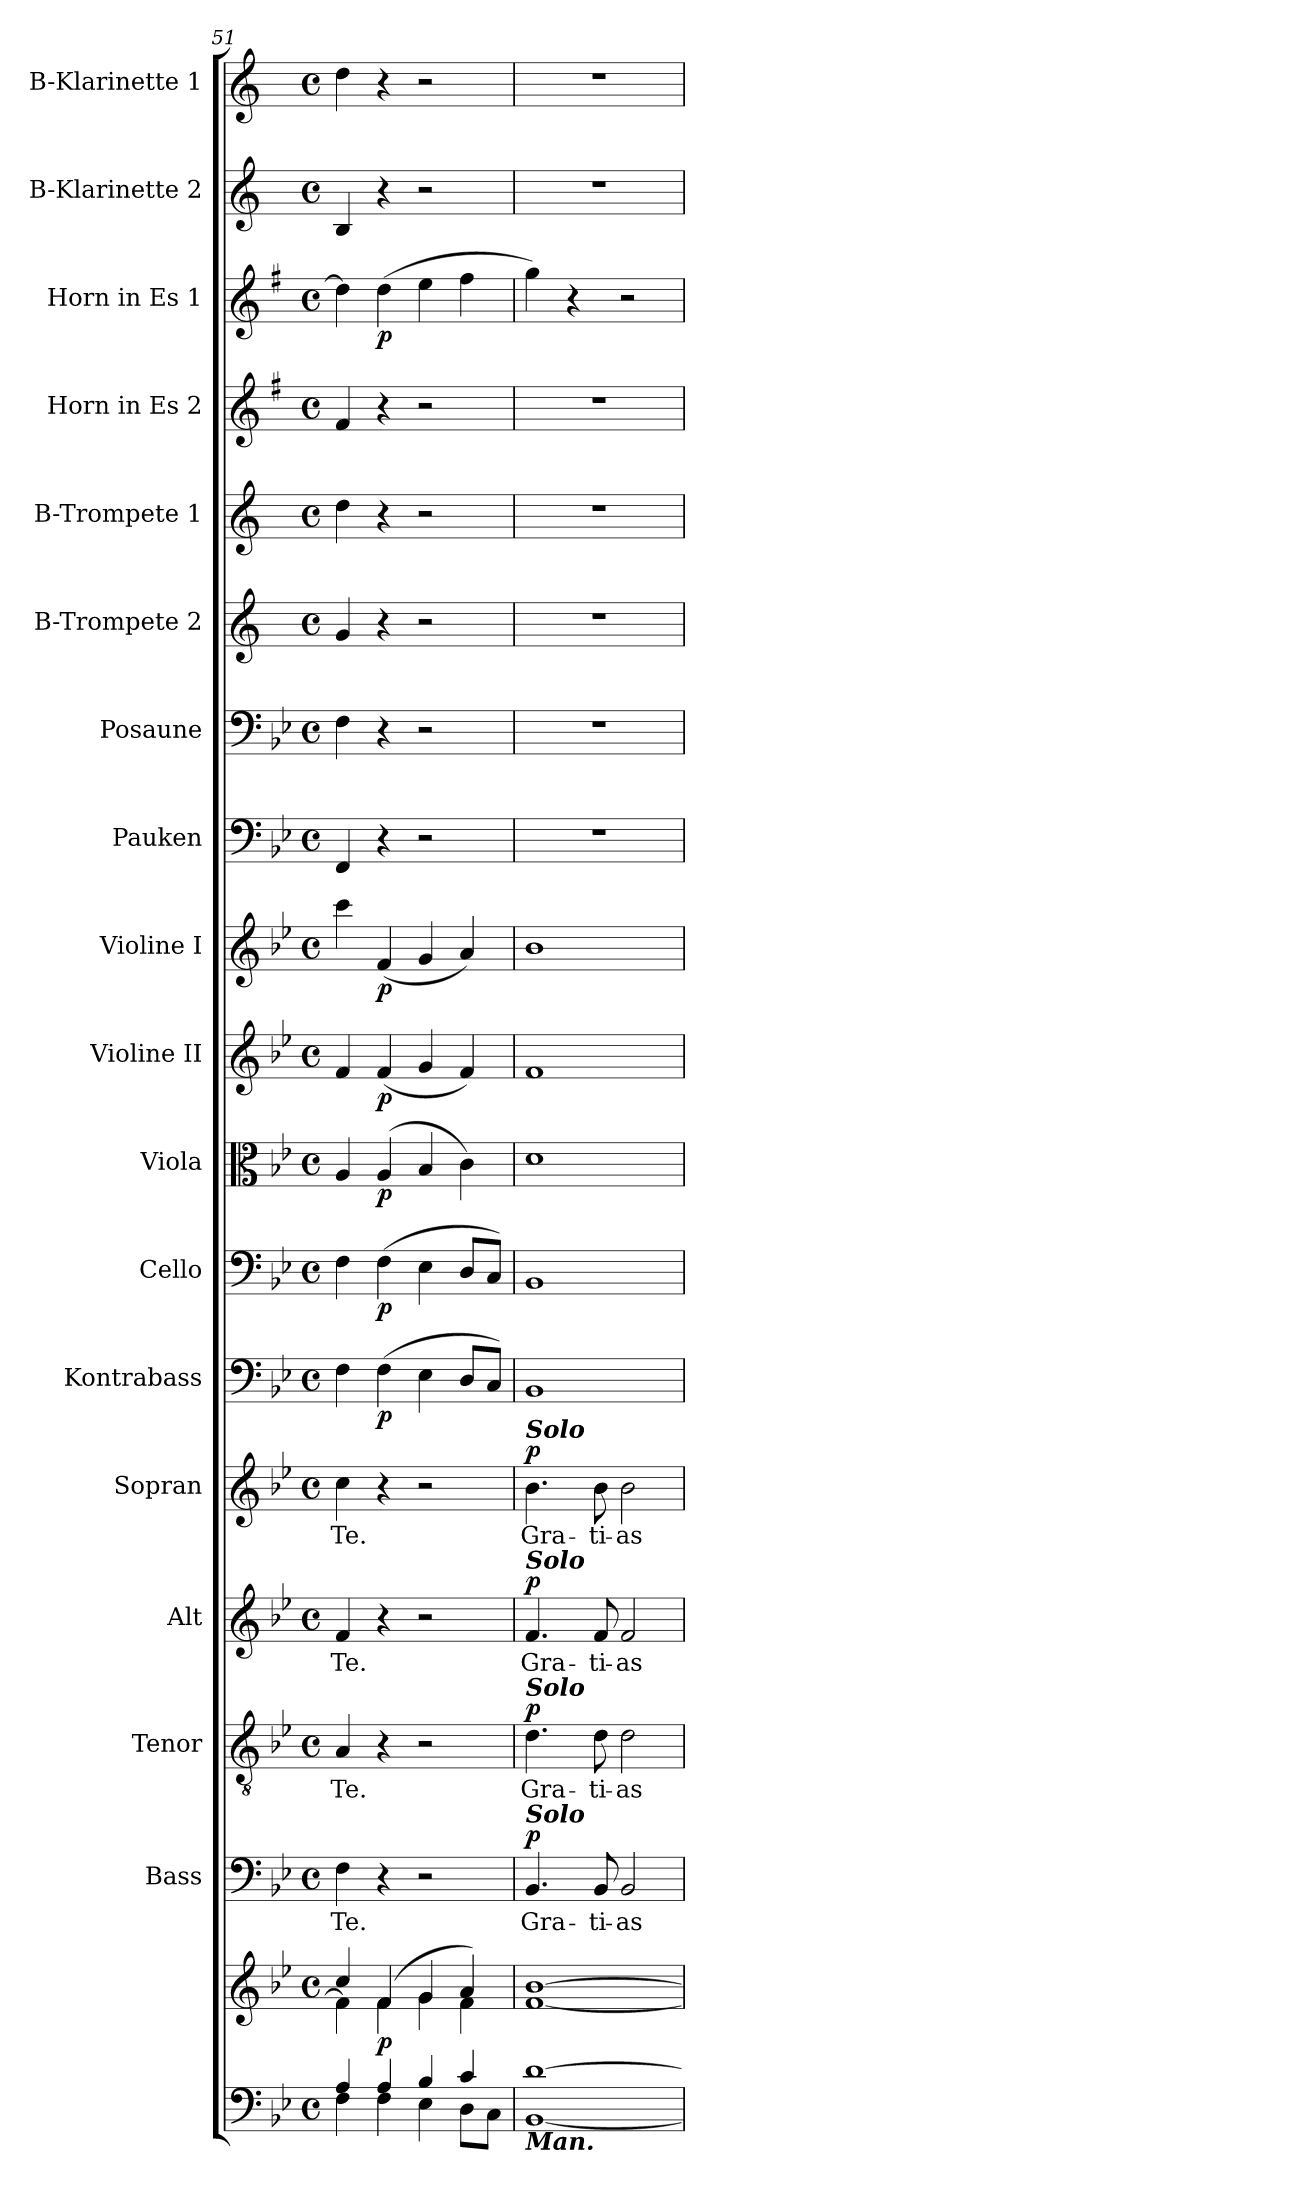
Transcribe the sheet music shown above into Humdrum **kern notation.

**kern	**kern	**dynam	**kern	**text	**dynam	**kern	**text	**dynam	**kern	**text	**dynam	**kern	**text	**dynam	**kern	**dynam	**kern	**dynam	**kern	**dynam	**kern	**dynam	**kern	**dynam	**kern	**kern	**kern	**kern	**kern	**kern	**dynam	**kern	**kern
*part18	*part18	*part18	*part17	*part17	*part17	*part16	*part16	*part16	*part15	*part15	*part15	*part14	*part14	*part14	*part13	*part13	*part12	*part12	*part11	*part11	*part10	*part10	*part9	*part9	*part8	*part7	*part6	*part5	*part4	*part3	*part3	*part2	*part1
*staff19	*staff18	*staff18/19	*staff17	*staff17	*staff17	*staff16	*staff16	*staff16	*staff15	*staff15	*staff15	*staff14	*staff14	*staff14	*staff13	*staff13	*staff12	*staff12	*staff11	*staff11	*staff10	*staff10	*staff9	*staff9	*staff8	*staff7	*staff6	*staff5	*staff4	*staff3	*staff3	*staff2	*staff1
*	*	*	*I"Bass	*	*	*I"Tenor	*	*	*I"Alt	*	*	*I"Sopran	*	*	*I"Kontrabass	*	*I"Cello	*	*I"Viola	*	*I"Violine II	*	*I"Violine I	*	*I"Pauken	*I"Posaune	*I"B-Trompete 2	*I"B-Trompete 1	*I"Horn in Es 2	*I"Horn in Es 1	*	*I"B-Klarinette 2	*I"B-Klarinette 1
*	*	*	*I'B.	*	*	*I'T.	*	*	*I'A.	*	*	*I'S.	*	*	*I'Kb.	*	*	*	*I'Vla.	*	*I'Vl. II	*	*I'Vl. I	*	*I'Pk.	*I'Pos.	*I'B Trp. 2	*I'B Trp. 1	*	*	*	*I'B Kl. 2	*I'B Kl. 1
*clefF4	*clefG2	*	*clefF4	*	*	*clefGv2	*	*	*clefG2	*	*	*clefG2	*	*	*clefF4	*	*clefF4	*	*clefC3	*	*clefG2	*	*clefG2	*	*clefF4	*clefF4	*clefG2	*clefG2	*clefG2	*clefG2	*	*clefG2	*clefG2
*	*	*	*	*	*	*	*	*	*	*	*	*	*	*	*ITrd7c12	*	*	*	*	*	*	*	*	*	*	*	*ITrd1c2	*ITrd1c2	*ITrd4c7	*ITrd4c7	*	*ITrd1c2	*ITrd1c2
*k[b-e-]	*k[b-e-]	*	*k[b-e-]	*	*	*k[b-e-]	*	*	*k[b-e-]	*	*	*k[b-e-]	*	*	*k[b-e-]	*	*k[b-e-]	*	*k[b-e-]	*	*k[b-e-]	*	*k[b-e-]	*	*k[b-e-]	*k[b-e-]	*k[b-e-]	*k[b-e-]	*k[]	*k[]	*	*k[b-e-]	*k[b-e-]
*B-:	*B-:	*	*B-:	*	*	*B-:	*	*	*B-:	*	*	*B-:	*	*	*B-:	*	*B-:	*	*B-:	*	*B-:	*	*B-:	*	*B-:	*B-:	*B-:	*B-:	*C:	*C:	*	*B-:	*B-:
*M4/4	*M4/4	*	*M4/4	*	*	*M4/4	*	*	*M4/4	*	*	*M4/4	*	*	*M4/4	*	*M4/4	*	*M4/4	*	*M4/4	*	*M4/4	*	*M4/4	*M4/4	*M4/4	*M4/4	*M4/4	*M4/4	*	*M4/4	*M4/4
*met(c)	*met(c)	*	*met(c)	*	*	*met(c)	*	*	*met(c)	*	*	*met(c)	*	*	*met(c)	*	*met(c)	*	*met(c)	*	*met(c)	*	*met(c)	*	*met(c)	*met(c)	*met(c)	*met(c)	*met(c)	*met(c)	*	*met(c)	*met(c)
=51	=51	=51	=51	=51	=51	=51	=51	=51	=51	=51	=51	=51	=51	=51	=51	=51	=51	=51	=51	=51	=51	=51	=51	=51	=51	=51	=51	=51	=51	=51	=51	=51	=51
*^	*^	*	*	*	*	*	*	*	*	*	*	*	*	*	*	*	*	*	*	*	*	*	*	*	*	*	*	*	*	*	*	*	*
!	!	!	!	!	!	!LO:LY:b	!	!	!LO:LY:b	!	!	!LO:LY:b	!	!	!LO:LY:b	!	!	!	!	!	!	!	!	!	!	!	!	!	!	!	!	!	!	!	!
4A/	4F\	4cc/	4f\]	.	4F\	Te.	.	4A/	Te.	.	4f/	Te.	.	4cc\	Te.	.	4FF\	.	4F\	.	4A/	.	4f/	.	4ccc\	.	4FF/	4F\	4f/	4cc\	4B/	4g\]	.	4A/	4cc\
!	!	!	!	!LO:DY:b	!	!	!	!	!	!	!	!	!	!	!	!	!	!LO:DY:b	!	!LO:DY:b	!	!LO:DY:b	!	!LO:DY:b	!	!LO:DY:b	!	!	!	!	!	!	!LO:DY:b	!	!
4A/	4F\	(4f/	4f\	p	4r	.	.	4r	.	.	4r	.	.	4r	.	.	(>4FF\	p	(>4F\	p	(4A/	p	(<4f/	p	(<4f/	p	4r	4r	4r	4r	4r	(>4g\	p	4r	4r
4B-/	4E-\	4g/	4g\	.	2r	.	.	2r	.	.	2r	.	.	2r	.	.	4EE-\	.	4E-\	.	4B-/	.	4g/	.	4g/	.	2r	2r	2r	2r	2r	4a\	.	2r	2r
4c/	8D\L	4a/)	4f\	.	.	.	.	.	.	.	.	.	.	.	.	.	8DD/L	.	8D/L	.	4c\)	.	4f/)	.	4a/)	.	.	.	.	.	.	4b\	.	.	.
.	8C\J	.	.	.	.	.	.	.	.	.	.	.	.	.	.	.	8CC/J)	.	8C/J)	.	.	.	.	.	.	.	.	.	.	.	.	.	.	.	.
=52	=52	=52	=52	=52	=52	=52	=52	=52	=52	=52	=52	=52	=52	=52	=52	=52	=52	=52	=52	=52	=52	=52	=52	=52	=52	=52	=52	=52	=52	=52	=52	=52	=52	=52	=52
!	!	!	!	!	!	!	!	!	!	!	!	!	!	!LO:TX:a:Bi:t=Solo	!	!	!	!	!	!	!	!	!	!	!	!	!	!	!	!	!	!	!	!	!
!	!	!	!	!	!	!	!	!	!	!	!LO:TX:a:Bi:t=Solo	!	!	!	!	!	!	!	!	!	!	!	!	!	!	!	!	!	!	!	!	!	!	!	!
!	!	!	!	!	!	!	!	!LO:TX:a:Bi:t=Solo	!	!	!	!	!	!	!	!	!	!	!	!	!	!	!	!	!	!	!	!	!	!	!	!	!	!	!
!	!	!	!	!	!LO:TX:a:Bi:t=Solo	!	!	!	!	!	!	!	!	!	!	!	!	!	!	!	!	!	!	!	!	!	!	!	!	!	!	!	!	!	!
!LO:TX:b:Bi:t=Man.	!	!	!	!	!	!	!	!	!	!	!	!	!	!	!	!	!	!	!	!	!	!	!	!	!	!	!	!	!	!	!	!	!	!	!
!	!	!	!	!	!	!LO:LY:b	!LO:DY:a	!	!LO:LY:b	!LO:DY:a	!	!LO:LY:b	!LO:DY:a	!	!LO:LY:b	!LO:DY:a	!	!	!	!	!	!	!	!	!	!	!	!	!	!	!	!	!	!	!
[>1d	[<1BB-	[>1b-	[<1f	.	4.BB-/	Gra-	p	4.d\	Gra-	p	4.f/	Gra-	p	4.b-\	Gra-	p	1BBB-	.	1BB-	.	1d	.	1f	.	1b-	.	1r	1r	1r	1r	1r	4cc\)	.	1r	1r
.	.	.	.	.	.	.	.	.	.	.	.	.	.	.	.	.	.	.	.	.	.	.	.	.	.	.	.	.	.	.	.	4r	.	.	.
!	!	!	!	!	!	!LO:LY:b	!	!	!LO:LY:b	!	!	!LO:LY:b	!	!	!LO:LY:b	!	!	!	!	!	!	!	!	!	!	!	!	!	!	!	!	!	!	!	!
.	.	.	.	.	8BB-/	-ti-	.	8d\	-ti-	.	8f/	-ti-	.	8b-\	-ti-	.	.	.	.	.	.	.	.	.	.	.	.	.	.	.	.	.	.	.	.
!	!	!	!	!	!	!LO:LY:b	!	!	!LO:LY:b	!	!	!LO:LY:b	!	!	!LO:LY:b	!	!	!	!	!	!	!	!	!	!	!	!	!	!	!	!	!	!	!	!
.	.	.	.	.	2BB-/	-as	.	2d\	-as	.	2f/	-as	.	2b-\	-as	.	.	.	.	.	.	.	.	.	.	.	.	.	.	.	.	2r	.	.	.
*v	*v	*	*	*	*	*	*	*	*	*	*	*	*	*	*	*	*	*	*	*	*	*	*	*	*	*	*	*	*	*	*	*	*	*	*
*	*v	*v	*	*	*	*	*	*	*	*	*	*	*	*	*	*	*	*	*	*	*	*	*	*	*	*	*	*	*	*	*	*	*	*
=	=	=	=	=	=	=	=	=	=	=	=	=	=	=	=	=	=	=	=	=	=	=	=	=	=	=	=	=	=	=	=	=	=
*-	*-	*-	*-	*-	*-	*-	*-	*-	*-	*-	*-	*-	*-	*-	*-	*-	*-	*-	*-	*-	*-	*-	*-	*-	*-	*-	*-	*-	*-	*-	*-	*-	*-
